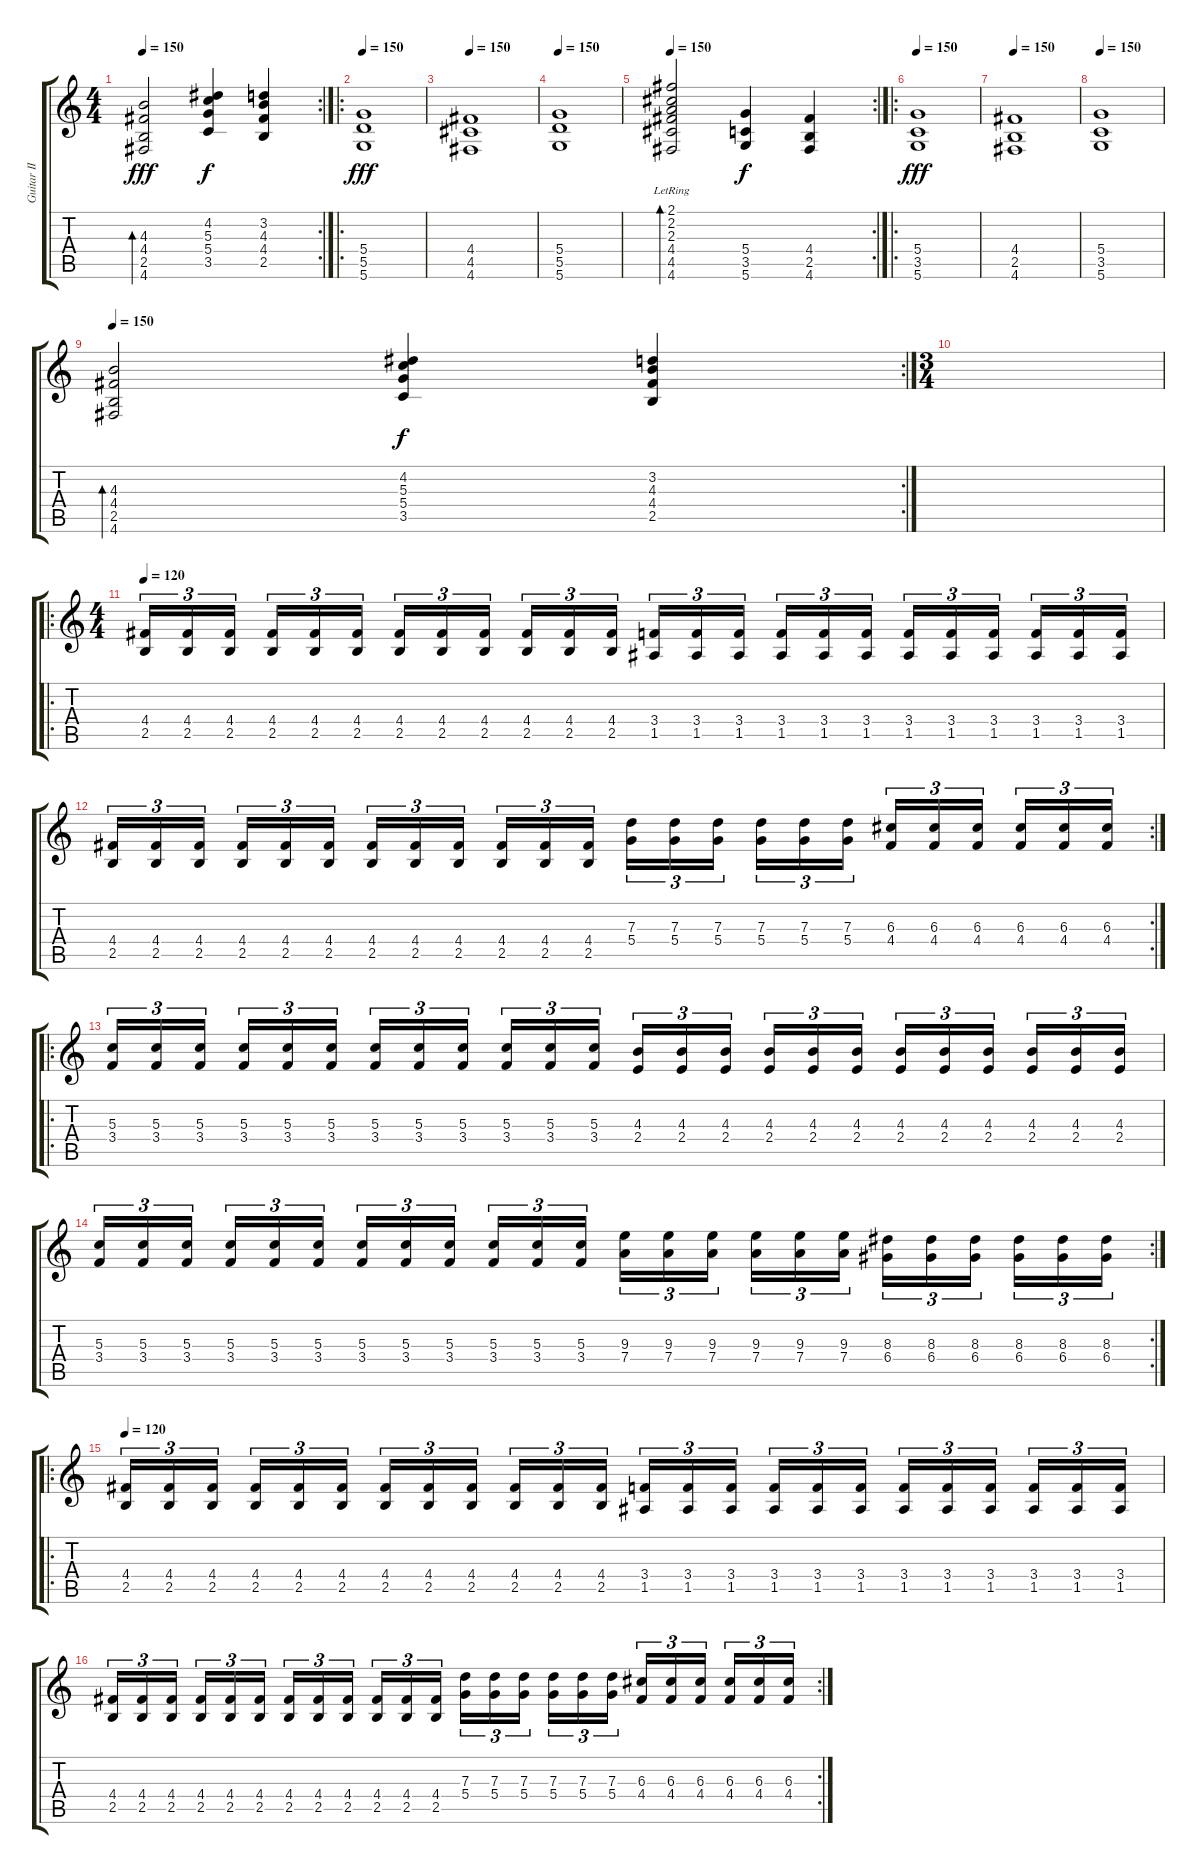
\track ("Guitar II" "Guitar II") {instrument distortionguitar}
\staff {score tabs}
\tuning (E4 B3 G3 D3 A2 D2) {hide}
\rc 2
\ts (4 4)
\tempo 150
\clef g2
\ks c
(4.3 4.4 2.5 4.6).2{bd 480 dy fff} (4.2 5.3 5.4 3.5).4{dy f} (3.2 4.3 4.4 2.5).4 |
\ro
\tempo 150
(5.4 5.5 5.6).1{dy fff} |
\tempo 150
(4.4 4.5 4.6).1 |
\tempo 150
(5.4 5.5 5.6).1 |
\rc 2
\tempo 150
(2.1{lr} 2.2{lr} 2.3{lr} 4.4{lr} 4.5{lr} 4.6{lr}).2{bd 480} (5.4 3.5 5.6).4{dy f} (4.4 2.5 4.6).4 |
\ro
\tempo 150
(5.4 3.5 5.6).1{dy fff} |
\tempo 150
(4.4 2.5 4.6).1 |
\tempo 150
(5.4 3.5 5.6).1 |
\rc 2
\tempo 150
(4.3 4.4 2.5 4.6).2{bd 480} (4.2 5.3 5.4 3.5).4{dy f} (3.2 4.3 4.4 2.5).4 |
\ts (3 4)
|
\ro
\ts (4 4)
\tempo 120
(4.4 2.5).16{tu (3 2) volume 14} (4.4 2.5).16{tu (3 2)} (4.4 2.5).16{tu (3 2)} (4.4 2.5).16{tu (3 2)} (4.4 2.5).16{tu (3 2)} (4.4 2.5).16{tu (3 2)} (4.4 2.5).16{tu (3 2)} (4.4 2.5).16{tu (3 2)} (4.4 2.5).16{tu (3 2)} (4.4 2.5).16{tu (3 2)} (4.4 2.5).16{tu (3 2)} (4.4 2.5).16{tu (3 2)} (3.4 1.5).16{tu (3 2)} (3.4 1.5).16{tu (3 2)} (3.4 1.5).16{tu (3 2)} (3.4 1.5).16{tu (3 2)} (3.4 1.5).16{tu (3 2)} (3.4 1.5).16{tu (3 2)} (3.4 1.5).16{tu (3 2)} (3.4 1.5).16{tu (3 2)} (3.4 1.5).16{tu (3 2)} (3.4 1.5).16{tu (3 2)} (3.4 1.5).16{tu (3 2)} (3.4 1.5).16{tu (3 2)} |
\rc 2
(4.4 2.5).16{tu (3 2)} (4.4 2.5).16{tu (3 2)} (4.4 2.5).16{tu (3 2)} (4.4 2.5).16{tu (3 2)} (4.4 2.5).16{tu (3 2)} (4.4 2.5).16{tu (3 2)} (4.4 2.5).16{tu (3 2)} (4.4 2.5).16{tu (3 2)} (4.4 2.5).16{tu (3 2)} (4.4 2.5).16{tu (3 2)} (4.4 2.5).16{tu (3 2)} (4.4 2.5).16{tu (3 2)} (7.3 5.4).16{tu (3 2)} (7.3 5.4).16{tu (3 2)} (7.3 5.4).16{tu (3 2)} (7.3 5.4).16{tu (3 2)} (7.3 5.4).16{tu (3 2)} (7.3 5.4).16{tu (3 2)} (6.3 4.4).16{tu (3 2)} (6.3 4.4).16{tu (3 2)} (6.3 4.4).16{tu (3 2)} (6.3 4.4).16{tu (3 2)} (6.3 4.4).16{tu (3 2)} (6.3 4.4).16{tu (3 2)} |
\ro
(5.3 3.4).16{tu (3 2)} (5.3 3.4).16{tu (3 2)} (5.3 3.4).16{tu (3 2)} (5.3 3.4).16{tu (3 2)} (5.3 3.4).16{tu (3 2)} (5.3 3.4).16{tu (3 2)} (5.3 3.4).16{tu (3 2)} (5.3 3.4).16{tu (3 2)} (5.3 3.4).16{tu (3 2)} (5.3 3.4).16{tu (3 2)} (5.3 3.4).16{tu (3 2)} (5.3 3.4).16{tu (3 2)} (4.3 2.4).16{tu (3 2)} (4.3 2.4).16{tu (3 2)} (4.3 2.4).16{tu (3 2)} (4.3 2.4).16{tu (3 2)} (4.3 2.4).16{tu (3 2)} (4.3 2.4).16{tu (3 2)} (4.3 2.4).16{tu (3 2)} (4.3 2.4).16{tu (3 2)} (4.3 2.4).16{tu (3 2)} (4.3 2.4).16{tu (3 2)} (4.3 2.4).16{tu (3 2)} (4.3 2.4).16{tu (3 2)} |
\rc 2
(5.3 3.4).16{tu (3 2)} (5.3 3.4).16{tu (3 2)} (5.3 3.4).16{tu (3 2)} (5.3 3.4).16{tu (3 2)} (5.3 3.4).16{tu (3 2)} (5.3 3.4).16{tu (3 2)} (5.3 3.4).16{tu (3 2)} (5.3 3.4).16{tu (3 2)} (5.3 3.4).16{tu (3 2)} (5.3 3.4).16{tu (3 2)} (5.3 3.4).16{tu (3 2)} (5.3 3.4).16{tu (3 2)} (9.3 7.4).16{tu (3 2)} (9.3 7.4).16{tu (3 2)} (9.3 7.4).16{tu (3 2)} (9.3 7.4).16{tu (3 2)} (9.3 7.4).16{tu (3 2)} (9.3 7.4).16{tu (3 2)} (8.3 6.4).16{tu (3 2)} (8.3 6.4).16{tu (3 2)} (8.3 6.4).16{tu (3 2)} (8.3 6.4).16{tu (3 2)} (8.3 6.4).16{tu (3 2)} (8.3 6.4).16{tu (3 2)} |
\ro
\tempo 120
(4.4 2.5).16{tu (3 2)} (4.4 2.5).16{tu (3 2)} (4.4 2.5).16{tu (3 2)} (4.4 2.5).16{tu (3 2)} (4.4 2.5).16{tu (3 2)} (4.4 2.5).16{tu (3 2)} (4.4 2.5).16{tu (3 2)} (4.4 2.5).16{tu (3 2)} (4.4 2.5).16{tu (3 2)} (4.4 2.5).16{tu (3 2)} (4.4 2.5).16{tu (3 2)} (4.4 2.5).16{tu (3 2)} (3.4 1.5).16{tu (3 2)} (3.4 1.5).16{tu (3 2)} (3.4 1.5).16{tu (3 2)} (3.4 1.5).16{tu (3 2)} (3.4 1.5).16{tu (3 2)} (3.4 1.5).16{tu (3 2)} (3.4 1.5).16{tu (3 2)} (3.4 1.5).16{tu (3 2)} (3.4 1.5).16{tu (3 2)} (3.4 1.5).16{tu (3 2)} (3.4 1.5).16{tu (3 2)} (3.4 1.5).16{tu (3 2)} |
\rc 2
(4.4 2.5).16{tu (3 2)} (4.4 2.5).16{tu (3 2)} (4.4 2.5).16{tu (3 2)} (4.4 2.5).16{tu (3 2)} (4.4 2.5).16{tu (3 2)} (4.4 2.5).16{tu (3 2)} (4.4 2.5).16{tu (3 2)} (4.4 2.5).16{tu (3 2)} (4.4 2.5).16{tu (3 2)} (4.4 2.5).16{tu (3 2)} (4.4 2.5).16{tu (3 2)} (4.4 2.5).16{tu (3 2)} (7.3 5.4).16{tu (3 2)} (7.3 5.4).16{tu (3 2)} (7.3 5.4).16{tu (3 2)} (7.3 5.4).16{tu (3 2)} (7.3 5.4).16{tu (3 2)} (7.3 5.4).16{tu (3 2)} (6.3 4.4).16{tu (3 2)} (6.3 4.4).16{tu (3 2)} (6.3 4.4).16{tu (3 2)} (6.3 4.4).16{tu (3 2)} (6.3 4.4).16{tu (3 2)} (6.3 4.4).16{tu (3 2)}
